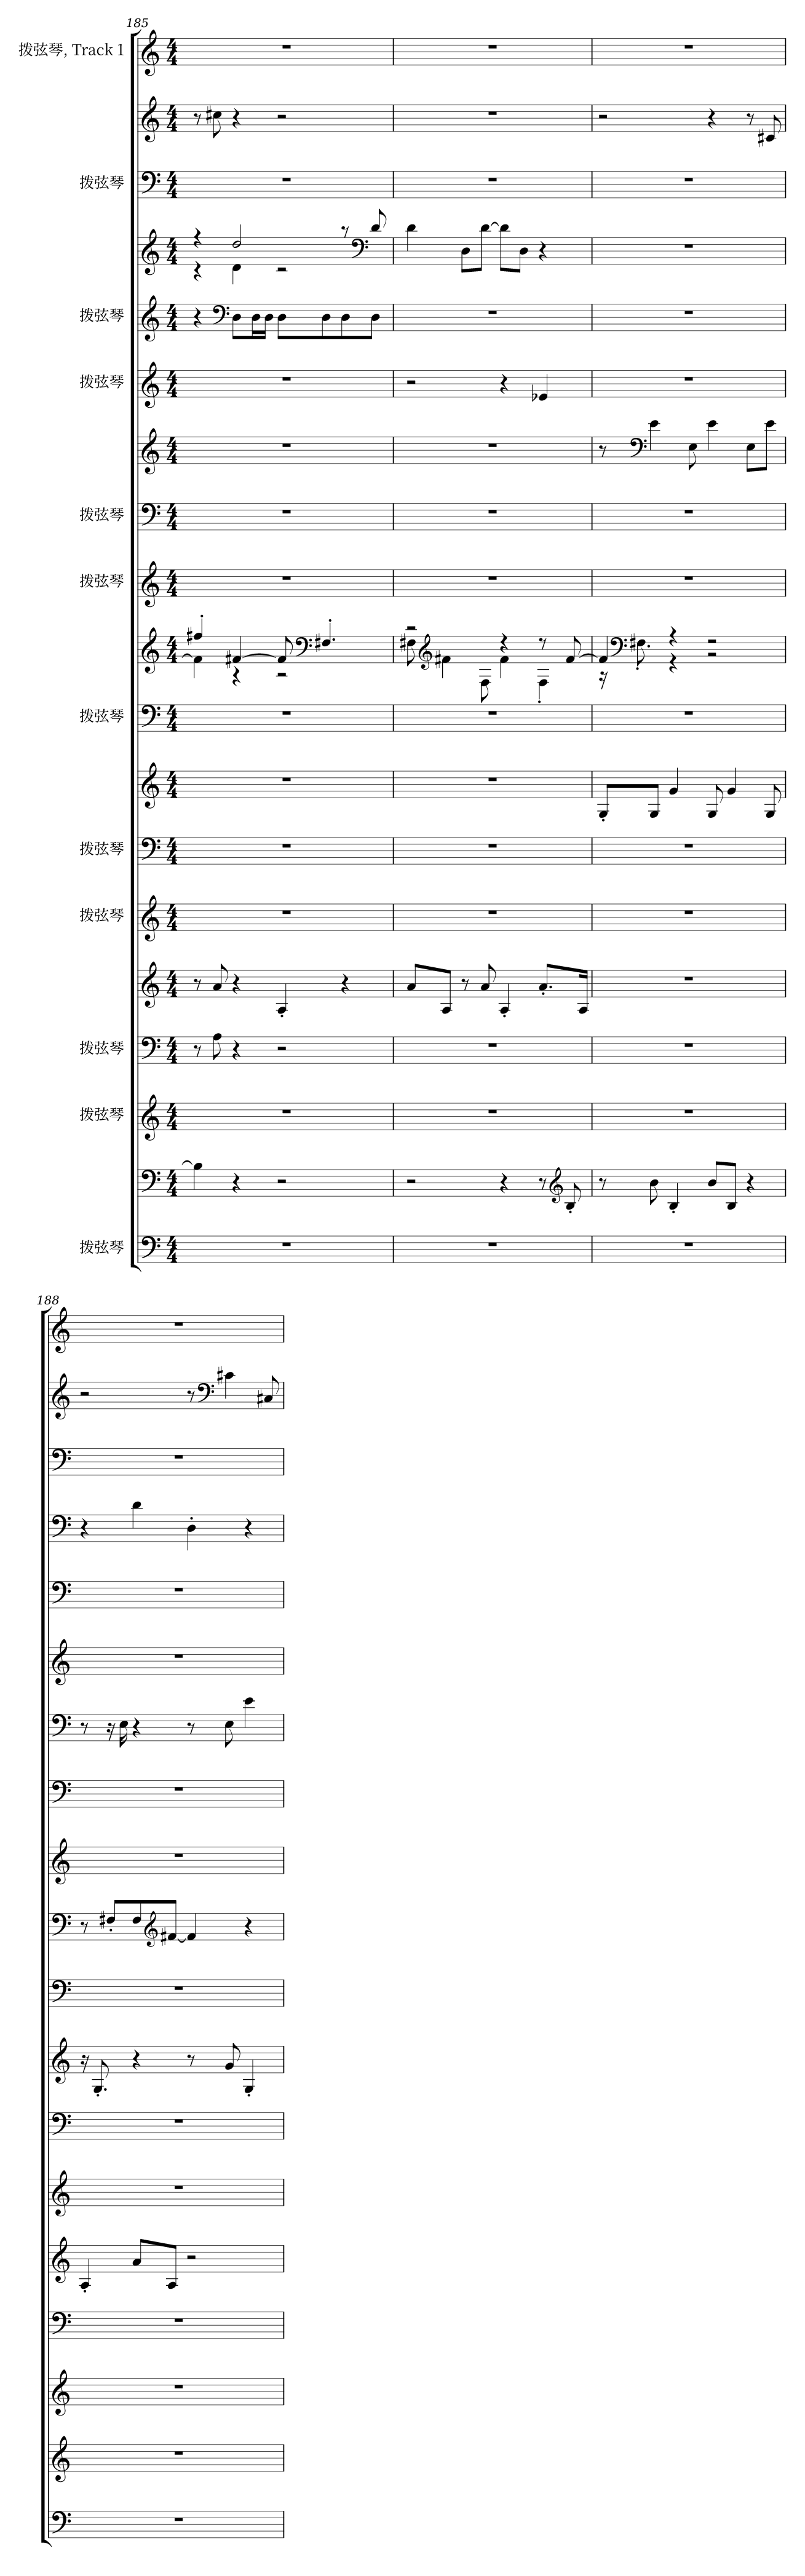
**kern	**kern	**kern	**kern	**kern	**kern	**kern	**kern	**kern	**kern	**kern	**kern	**kern	**kern	**kern	**kern	**kern	**kern	**kern
*part12	*part12	*part11	*part10	*part10	*part9	*part8	*part8	*part7	*part7	*part6	*part5	*part5	*part4	*part3	*part3	*part2	*part2	*part1
*staff19	*staff18	*staff17	*staff16	*staff15	*staff14	*staff13	*staff12	*staff11	*staff10	*staff9	*staff8	*staff7	*staff6	*staff5	*staff4	*staff3	*staff2	*staff1
*I"拨弦琴	*	*I"拨弦琴	*I"拨弦琴	*	*I"拨弦琴	*I"拨弦琴	*	*I"拨弦琴	*	*I"拨弦琴	*I"拨弦琴	*	*I"拨弦琴	*I"拨弦琴	*	*I"拨弦琴	*	*I"拨弦琴, Track 1
*clefF4	*clefF4	*clefG2	*clefF4	*clefG2	*clefG2	*clefF4	*clefG2	*clefF4	*clefG2	*clefG2	*clefF4	*clefG2	*clefG2	*clefG2	*clefG2	*clefF4	*clefG2	*clefG2
*k[]	*k[]	*k[]	*k[]	*k[]	*k[]	*k[]	*k[]	*k[]	*k[]	*k[]	*k[]	*k[]	*k[]	*k[]	*k[]	*k[]	*k[]	*k[]
*M4/4	*M4/4	*M4/4	*M4/4	*M4/4	*M4/4	*M4/4	*M4/4	*M4/4	*M4/4	*M4/4	*M4/4	*M4/4	*M4/4	*M4/4	*M4/4	*M4/4	*M4/4	*M4/4
=185	=185	=185	=185	=185	=185	=185	=185	=185	=185	=185	=185	=185	=185	=185	=185	=185	=185	=185
*	*	*	*	*	*	*	*	*	*^	*	*	*	*	*	*^	*	*	*
1r	4B\]	1r	8r	8r	1r	1r	1r	1r	4ff#X'/	4f#\]	1r	1r	1r	1r	4r	4r	4r	1r	8r	1r
.	.	.	8A\	8a/	.	.	.	.	.	.	.	.	.	.	.	.	.	.	8cc#X\	.
*	*	*	*	*	*	*	*	*	*	*	*	*	*	*	*clefF4	*	*	*	*	*
.	4r	.	4r	4r	.	.	.	.	[4f#X/	4r	.	.	.	.	8D\L	2dd/	4d\	.	4r	.
.	.	.	.	.	.	.	.	.	.	.	.	.	.	.	16D\L	.	.	.	.	.
.	.	.	.	.	.	.	.	.	.	.	.	.	.	.	16D\JJ	.	.	.	.	.
.	2r	.	2r	4A'/	.	.	.	.	8f#/]	2r	.	.	.	.	8D\L	.	2r	.	2r	.
*	*	*	*	*	*	*	*	*	*clefF4	*	*	*	*	*	*	*	*	*	*	*
.	.	.	.	.	.	.	.	.	4.F#X'/	.	.	.	.	.	8D\	.	.	.	.	.
.	.	.	.	4r	.	.	.	.	.	.	.	.	.	.	8D\	8r	.	.	.	.
*	*	*	*	*	*	*	*	*	*	*	*	*	*	*	*	*clefF4	*	*	*	*
.	.	.	.	.	.	.	.	.	.	.	.	.	.	.	8D\J	8d/	.	.	.	.
*	*	*	*	*	*	*	*	*	*	*	*	*	*	*	*	*v	*v	*	*	*
!!LO:PB:g=z
=186	=186	=186	=186	=186	=186	=186	=186	=186	=186	=186	=186	=186	=186	=186	=186	=186	=186	=186	=186
1r	2r	1r	1r	8a/L	1r	1r	1r	1r	2r	8F#X\	1r	1r	1r	2r	1r	4d\	1r	1r	1r
*	*	*	*	*	*	*	*	*	*clefG2	*	*	*	*	*	*	*	*	*	*
.	.	.	.	8A/J	.	.	.	.	.	4f#X\	.	.	.	.	.	.	.	.	.
.	.	.	.	8r	.	.	.	.	.	.	.	.	.	.	.	8D\L	.	.	.
.	.	.	.	8a/	.	.	.	.	.	8F#\	.	.	.	.	.	[8d\J	.	.	.
.	4r	.	.	4A'/	.	.	.	.	4r	4f#\	.	.	.	4r	.	8d\L]	.	.	.
.	.	.	.	.	.	.	.	.	.	.	.	.	.	.	.	8D\J	.	.	.
.	8r	.	.	8.a'/L	.	.	.	.	8r	4F#'\	.	.	.	4e-X/	.	4r	.	.	.
*	*clefG2	*	*	*	*	*	*	*	*	*	*	*	*	*	*	*	*	*	*
.	8B'/	.	.	.	.	.	.	.	[8f#/	.	.	.	.	.	.	.	.	.	.
.	.	.	.	16A/Jk	.	.	.	.	.	.	.	.	.	.	.	.	.	.	.
=187	=187	=187	=187	=187	=187	=187	=187	=187	=187	=187	=187	=187	=187	=187	=187	=187	=187	=187	=187
1r	8r	1r	1r	1r	1r	1r	8G'/L	1r	4f#/]	16r	1r	1r	8r	1r	1r	1r	1r	2r	1r
*	*	*	*	*	*	*	*	*	*clefF4	*	*	*	*	*	*	*	*	*	*
.	.	.	.	.	.	.	.	.	.	8.F#X'\	.	.	.	.	.	.	.	.	.
*	*	*	*	*	*	*	*	*	*	*	*	*	*clefF4	*	*	*	*	*	*
.	8b\	.	.	.	.	.	8G/J	.	.	.	.	.	4e\	.	.	.	.	.	.
.	4B'/	.	.	.	.	.	4g/	.	4r	4r	.	.	.	.	.	.	.	.	.
.	.	.	.	.	.	.	.	.	.	.	.	.	8E\	.	.	.	.	.	.
.	8b/L	.	.	.	.	.	8G/	.	2r	2r	.	.	4e\	.	.	.	.	4r	.
.	8B/J	.	.	.	.	.	4g/	.	.	.	.	.	.	.	.	.	.	.	.
.	4r	.	.	.	.	.	.	.	.	.	.	.	8E\L	.	.	.	.	8r	.
.	.	.	.	.	.	.	8G/	.	.	.	.	.	8e\J	.	.	.	.	8c#X/	.
*	*	*	*	*	*	*	*	*	*v	*v	*	*	*	*	*	*	*	*	*
!!LO:PB:g=z
=188	=188	=188	=188	=188	=188	=188	=188	=188	=188	=188	=188	=188	=188	=188	=188	=188	=188	=188
1r	1r	1r	1r	4A'/	1r	1r	16r	1r	8r	1r	1r	8r	1r	1r	4r	1r	2r	1r
.	.	.	.	.	.	.	8.G'/	.	.	.	.	.	.	.	.	.	.	.
.	.	.	.	.	.	.	.	.	8F#X'/L	.	.	16r	.	.	.	.	.	.
.	.	.	.	.	.	.	.	.	.	.	.	16E\	.	.	.	.	.	.
.	.	.	.	8a/L	.	.	4r	.	8F#/	.	.	4r	.	.	4d\	.	.	.
*	*	*	*	*	*	*	*	*	*clefG2	*	*	*	*	*	*	*	*	*
.	.	.	.	8A/J	.	.	.	.	[8f#X/J	.	.	.	.	.	.	.	.	.
.	.	.	.	2r	.	.	8r	.	4f#/]	.	.	8r	.	.	4D'\	.	8r	.
*	*	*	*	*	*	*	*	*	*	*	*	*	*	*	*	*	*clefF4	*
.	.	.	.	.	.	.	8g/	.	.	.	.	8E\	.	.	.	.	4c#X\	.
.	.	.	.	.	.	.	4G'/	.	4r	.	.	4e\	.	.	4r	.	.	.
.	.	.	.	.	.	.	.	.	.	.	.	.	.	.	.	.	8C#X/	.
=	=	=	=	=	=	=	=	=	=	=	=	=	=	=	=	=	=	=
*-	*-	*-	*-	*-	*-	*-	*-	*-	*-	*-	*-	*-	*-	*-	*-	*-	*-	*-
